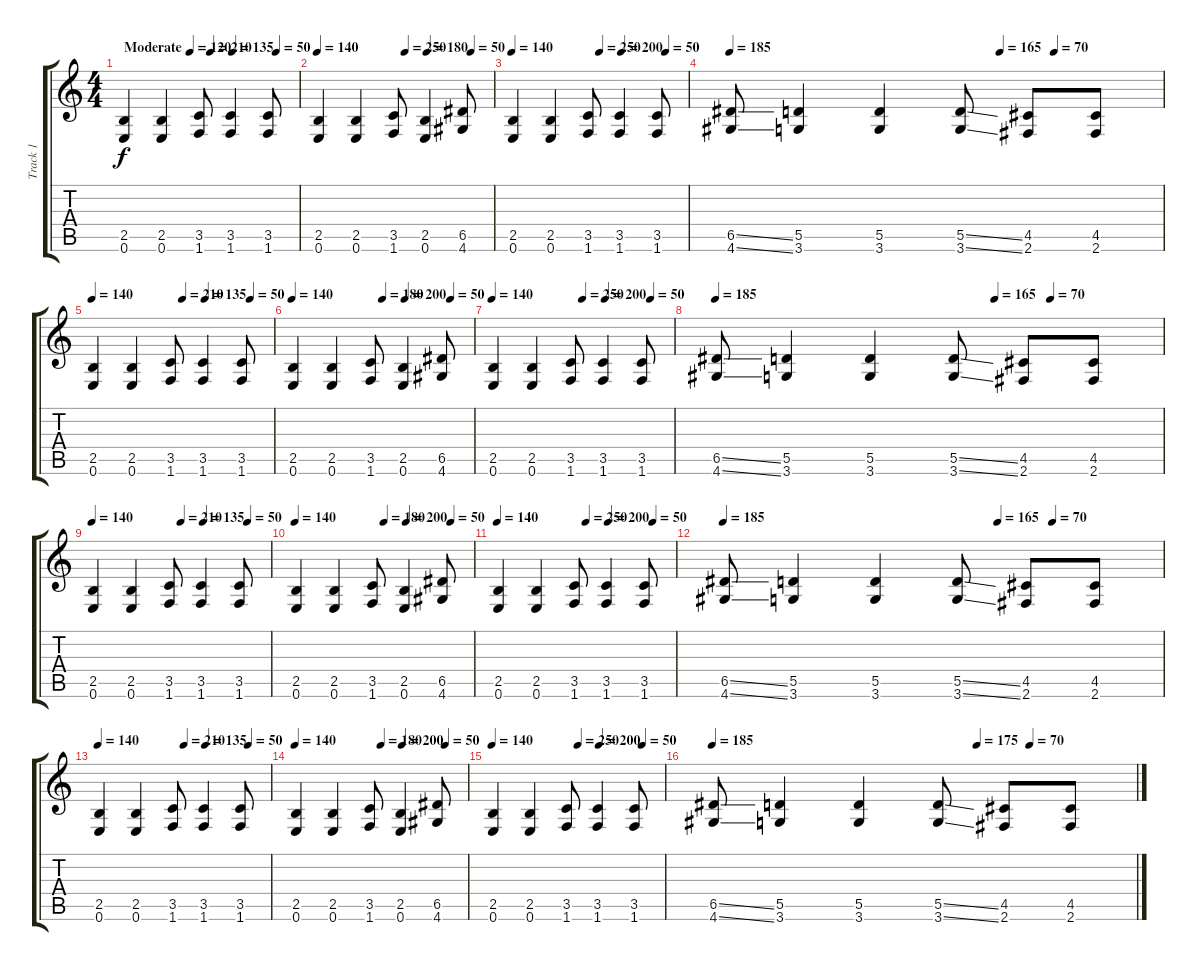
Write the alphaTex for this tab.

\track ("Track 1" "Track 1") {instrument distortionguitar}
\staff {score tabs}
\tuning (E4 B3 G3 D3 A2 E2) {hide}
\ts (4 4)
\tempo (120 "Moderate")
\tempo 140
\tempo (210 0.5)
\tempo (400 0.625)
\tempo (50 0.875)
\tempo (135 0.625)
\tempo (120 "Moderate")
\clef g2
\ks c
(2.5 0.6).4{dy f instrument distortionguitar} (2.5 0.6).4 (3.5 1.6).8 (3.5 1.6).4 (3.5 1.6).8 |
\tempo 140
\tempo (250 0.5)
\tempo (180 0.625)
\tempo (50 0.875)
(2.5 0.6).4 (2.5 0.6).4 (3.5 1.6).8 (2.5 0.6).4 (6.5 4.6).8 |
\tempo 140
\tempo (250 0.5)
\tempo (200 0.625)
\tempo (50 0.875)
(2.5 0.6).4 (2.5 0.6).4 (3.5 1.6).8 (3.5 1.6).4 (3.5 1.6).8 |
\tempo 185
\tempo (165 0.625)
\tempo (70 0.75)
(6.5{ss} 4.6{ss}).8 (5.5 3.6).4 (5.5 3.6).4 (5.5{ss} 3.6{ss}).8 (4.5 2.6).8 (4.5 2.6).8 |
\tempo 140
\tempo (210 0.5)
\tempo (400 0.625)
\tempo (50 0.875)
\tempo (135 0.625)
(2.5 0.6).4 (2.5 0.6).4 (3.5 1.6).8 (3.5 1.6).4 (3.5 1.6).8 |
\tempo 140
\tempo (180 0.5)
\tempo (200 0.625)
\tempo (50 0.875)
(2.5 0.6).4 (2.5 0.6).4 (3.5 1.6).8 (2.5 0.6).4 (6.5 4.6).8 |
\tempo 140
\tempo (250 0.5)
\tempo (200 0.625)
\tempo (50 0.875)
(2.5 0.6).4 (2.5 0.6).4 (3.5 1.6).8 (3.5 1.6).4 (3.5 1.6).8 |
\tempo 185
\tempo (165 0.625)
\tempo (70 0.75)
(6.5{ss} 4.6{ss}).8 (5.5 3.6).4 (5.5 3.6).4 (5.5{ss} 3.6{ss}).8 (4.5 2.6).8 (4.5 2.6).8 |
\tempo 140
\tempo (210 0.5)
\tempo (400 0.625)
\tempo (50 0.875)
\tempo (135 0.625)
(2.5 0.6).4 (2.5 0.6).4 (3.5 1.6).8 (3.5 1.6).4 (3.5 1.6).8 |
\tempo 140
\tempo (180 0.5)
\tempo (200 0.625)
\tempo (50 0.875)
(2.5 0.6).4 (2.5 0.6).4 (3.5 1.6).8 (2.5 0.6).4 (6.5 4.6).8 |
\tempo 140
\tempo (250 0.5)
\tempo (200 0.625)
\tempo (50 0.875)
(2.5 0.6).4 (2.5 0.6).4 (3.5 1.6).8 (3.5 1.6).4 (3.5 1.6).8 |
\tempo 185
\tempo (165 0.625)
\tempo (70 0.75)
(6.5{ss} 4.6{ss}).8 (5.5 3.6).4 (5.5 3.6).4 (5.5{ss} 3.6{ss}).8 (4.5 2.6).8 (4.5 2.6).8 |
\tempo 140
\tempo (210 0.5)
\tempo (400 0.625)
\tempo (50 0.875)
\tempo (135 0.625)
(2.5 0.6).4 (2.5 0.6).4 (3.5 1.6).8 (3.5 1.6).4 (3.5 1.6).8 |
\tempo 140
\tempo (180 0.5)
\tempo (200 0.625)
\tempo (50 0.875)
(2.5 0.6).4 (2.5 0.6).4 (3.5 1.6).8 (2.5 0.6).4 (6.5 4.6).8 |
\tempo 140
\tempo (250 0.5)
\tempo (200 0.625)
\tempo (50 0.875)
(2.5 0.6).4 (2.5 0.6).4 (3.5 1.6).8 (3.5 1.6).4 (3.5 1.6).8 |
\tempo 185
\tempo (175 0.625)
\tempo (70 0.75)
(6.5{ss} 4.6{ss}).8 (5.5 3.6).4 (5.5 3.6).4 (5.5{ss} 3.6{ss}).8 (4.5 2.6).8 (4.5 2.6).8
